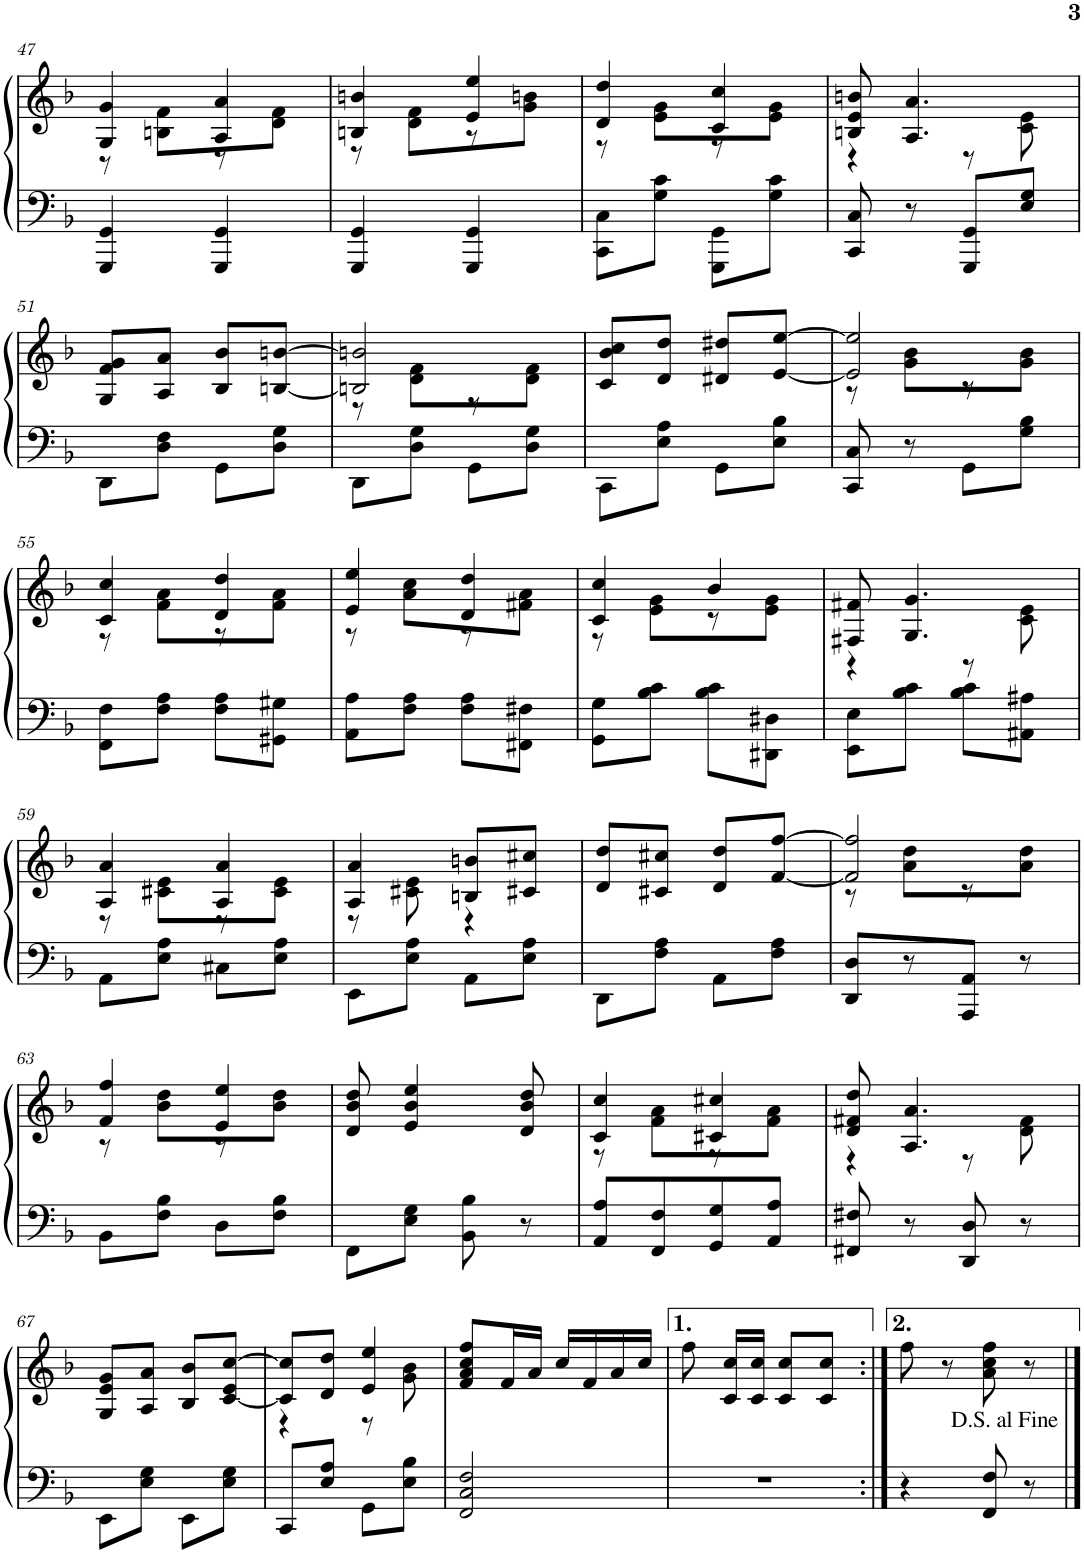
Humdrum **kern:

**kern	**kern
*part1	*part1
*staff2	*staff1
*I"Piano	*
*I'Pno.	*
!!LO:PB:g=z
*clefF4	*clefG2
*k[b-]	*k[b-]
*M2/4	*M2/4
=47	=47
*	*^
4GGG/ 4GG/	4G/ 4g/	8r
.	.	8Bn\ 8f\L
4GGG/ 4GG/	4A/ 4a/	8r
.	.	8d\ 8f\J
=48	=48	=48
4GGG/ 4GG/	4Bn/ 4bn/	8r
.	.	8d\ 8f\L
4GGG/ 4GG/	4e/ 4ee/	8r
.	.	8g\ 8bn\J
=49	=49	=49
8CC\ 8C\L	4d/ 4dd/	8r
8G\ 8c\J	.	8e\ 8g\L
8GGG\ 8GG\L	4c/ 4cc/	8r
8G\ 8c\J	.	8e\ 8g\J
=50	=50	=50
8CC/ 8C/	8Bn/ 8e/ 8bn/	4r
8r	4.A/ 4.a/	.
8GGG/ 8GG/L	.	8r
8E/ 8G/J	.	8c\ 8e\
*	*v	*v
!!LO:LB:g=z
=51	=51
8DD\L	8G/ 8f/ 8g/L
8D\ 8F\J	8A/ 8a/J
8GG\L	8B-/ 8b-/L
8D\ 8G\J	[<8Bn/ [8bn/J
=52	=52
*	*^
8DD\L	2Bn/] 2bn/]	8r
8D\ 8G\J	.	8d\ 8f\L
8GG\L	.	8r
8D\ 8G\J	.	8d\ 8f\J
*	*v	*v
=53	=53
8CC\L	8c/ 8b-/ 8cc/L
8E\ 8A\J	8d/ 8dd/J
8GG\L	8d#X/ 8dd#X/L
8E\ 8B-\J	[<8e/ [8ee/J
=54	=54
*	*^
8CC/ 8C/	2e/] 2ee/]	8r
8r	.	8g\ 8b-\L
8GG\L	.	8r
8G\ 8B-\J	.	8g\ 8b-\J
!!LO:LB:g=z	!!
=55	=55	=55
8FF\ 8F\L	4c/ 4cc/	8r
8F\ 8A\J	.	8f\ 8a\L
8F\ 8A\L	4d/ 4dd/	8r
8GG#X\ 8G#X\J	.	8f\ 8a\J
=56	=56	=56
8AA\ 8A\L	4e/ 4ee/	8r
8F\ 8A\J	.	8a\ 8cc\L
8F\ 8A\L	4d/ 4dd/	8r
8FF#X\ 8F#X\J	.	8f#X\ 8a\J
=57	=57	=57
8GG\ 8G\L	4c/ 4cc/	8r
8B-\ 8c\J	.	8e\ 8g\L
8B-\ 8c\L	4b-/	8r
8DD#X\ 8D#X\J	.	8e\ 8g\J
=58	=58	=58
8EE\ 8E\L	8F#X/ 8f#X/	4r
8B-\ 8c\J	4.G/ 4.g/	.
8B-\ 8c\L	.	8r
8AA#X\ 8A#X\J	.	8c\ 8e\
!!LO:LB:g=z	!!
=59	=59	=59
8AA\L	4A/ 4a/	8r
8E\ 8A\J	.	8c#X\ 8e\L
8C#X\L	4A/ 4a/	8r
8E\ 8A\J	.	8c#\ 8e\J
=60	=60	=60
8EE\L	4A/ 4a/	8r
8E\ 8A\J	.	8c#X\ 8e\
8AA\L	8Bn/ 8bn/L	4r
8E\ 8A\J	8c#X/ 8cc#X/J	.
*	*v	*v
=61	=61
8DD\L	8d/ 8dd/L
8F\ 8A\J	8c#X/ 8cc#X/J
8AA\L	8d/ 8dd/L
8F\ 8A\J	[<8f/ [8ff/J
=62	=62
*	*^
8DD/ 8D/L	2f/] 2ff/]	8r
8r	.	8a\ 8dd\L
8AAA/ 8AA/J	.	8r
8r	.	8a\ 8dd\J
!!LO:LB:g=z	!!
=63	=63	=63
8BB-\L	4f/ 4ff/	8r
8F\ 8B-\J	.	8b-\ 8dd\L
8D\L	4e/ 4ee/	8r
8F\ 8B-\J	.	8b-\ 8dd\J
*	*v	*v
=64	=64
8FF\L	8d/ 8b-/ 8dd/
8E\ 8G\J	4e/ 4b-/ 4ee/
8BB-\ 8B-\	.
8r	8d/ 8b-/ 8dd/
=65	=65
*	*^
8AA/ 8A/L	4c/ 4cc/	8r
8FF/ 8F/	.	8f\ 8a\L
8GG/ 8G/	4c#X/ 4cc#X/	8r
8AA/ 8A/J	.	8f\ 8a\J
=66	=66	=66
8FF#X/ 8F#X/	8d/ 8f#X/ 8dd/	4r
8r	4.A/ 4.a/	.
8DD/ 8D/	.	8r
8r	.	8d\ 8f#\
*	*v	*v
!!LO:LB:g=z
=67	=67
8EE\L	8G/ 8e/ 8g/L
8E\ 8G\J	8A/ 8a/J
8EE\L	8B-/ 8b-/L
8E\ 8G\J	[<8c/ 8e/ [8cc/J
=68	=68
*	*^
8CC/L	8c/] 8cc/]L	4r
8E/ 8A/J	8d/ 8dd/J	.
8GG\L	4e/ 4ee/	8r
8E\ 8B-\J	.	8g\ 8b-\
*	*v	*v
=69	=69
2FF/ 2C/ 2F/	8f/ 8a/ 8cc/ 8ff/L
.	16f/L
.	16a/JJ
.	16cc/LL
.	16f/
.	16a/
.	16cc/JJ
=70	=70
2r	8ff\
.	16c/ 16cc/LL
.	16c/ 16cc/JJ
.	8c/ 8cc/L
.	8c/ 8cc/J
=71:|!	=71:|!
4r	8ff\
.	8r
8FF/ 8F/	8a\ 8cc\ 8ff\
8r	8r
==	==
*-	*-
